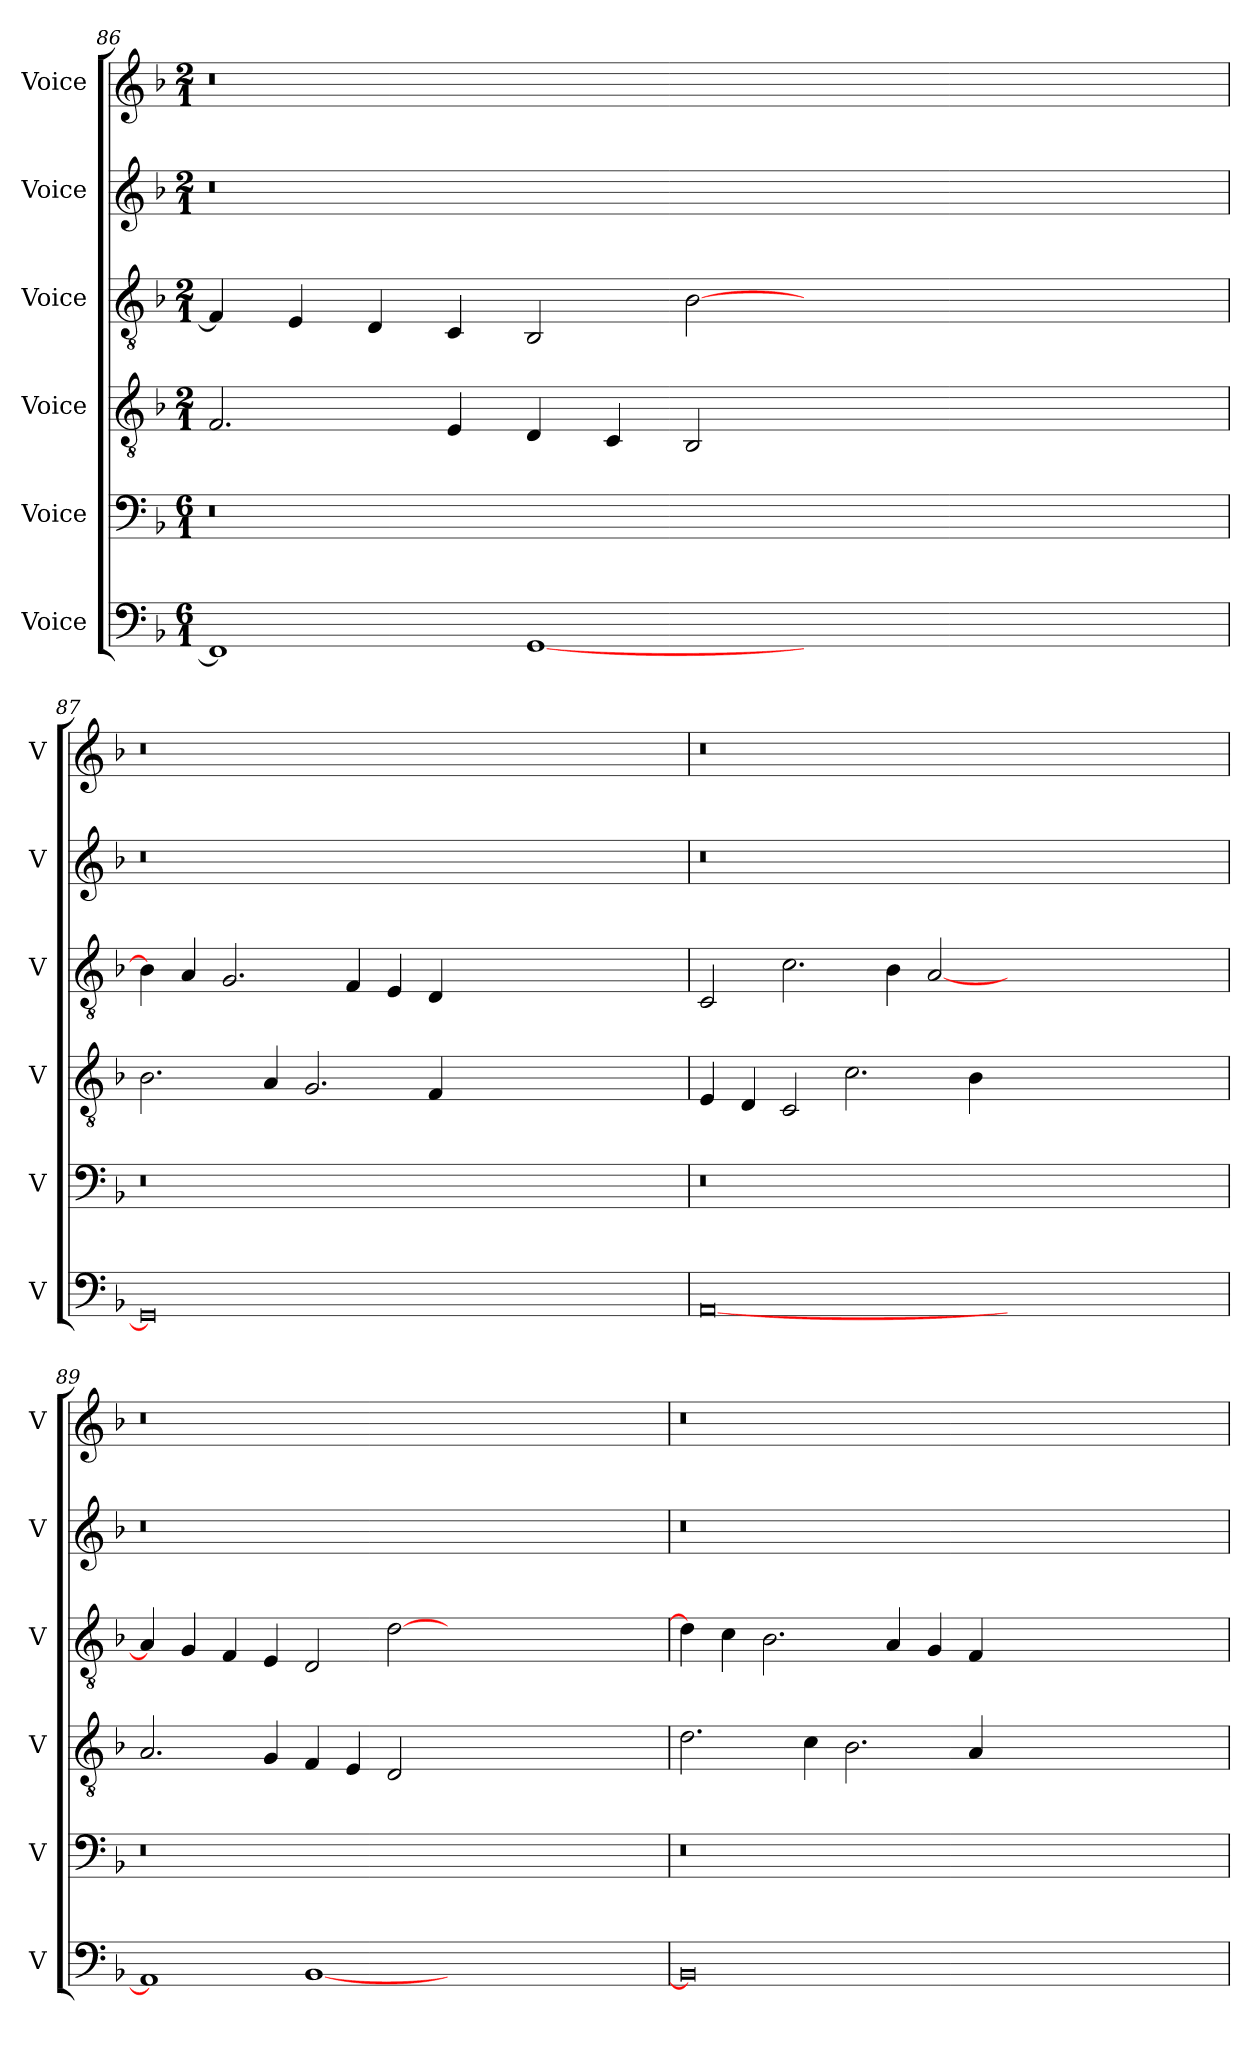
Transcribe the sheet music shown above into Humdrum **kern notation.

**kern	**kern	**kern	**kern	**kern	**kern
*part6	*part5	*part4	*part3	*part2	*part1
*staff6	*staff5	*staff4	*staff3	*staff2	*staff1
*I"Voice	*I"Voice	*I"Voice	*I"Voice	*I"Voice	*I"Voice
*I'V	*I'V	*I'V	*I'V	*I'V	*I'V
!!LO:LB:g=z
*clefF4	*clefF4	*clefGv2	*clefGv2	*clefG2	*clefG2
*k[b-]	*k[b-]	*k[b-]	*k[b-]	*k[b-]	*k[b-]
*M6/1	*M6/1	*M2/1	*M2/1	*M2/1	*M2/1
=86	=86	=86	=86	=86	=86
1FF]	0r	2.F/	4F/]	0r	0r
.	.	.	4E/	.	.
.	.	.	4D/	.	.
.	.	4E/	4C/	.	.
[1GG	.	4D/	2BB-/	.	.
.	.	4C/	.	.	.
.	.	2BB-/	[2B-\	.	.
00ryy	00ryy	00ryy	00ryy	00ryy	00ryy
=87	=87	=87	=87	=87	=87
0GG]	0r	2.B-\	4B-\]	0r	0r
.	.	.	4A/	.	.
.	.	.	2.G/	.	.
.	.	4A/	.	.	.
.	.	2.G/	.	.	.
.	.	.	4F/	.	.
.	.	.	4E/	.	.
.	.	4F/	4D/	.	.
00ryy	00ryy	00ryy	00ryy	00ryy	00ryy
!!LO:PB:g=z
=88	=88	=88	=88	=88	=88
[0AA	0r	4E/	2C/	0r	0r
.	.	4D/	.	.	.
.	.	2C/	2.c\	.	.
.	.	2.c\	.	.	.
.	.	.	4B-\	.	.
.	.	.	[2A/	.	.
.	.	4B-\	.	.	.
00ryy	00ryy	00ryy	00ryy	00ryy	00ryy
=89	=89	=89	=89	=89	=89
1AA]	0r	2.A/	4A/]	0r	0r
.	.	.	4G/	.	.
.	.	.	4F/	.	.
.	.	4G/	4E/	.	.
[1BB-	.	4F/	2D/	.	.
.	.	4E/	.	.	.
.	.	2D/	[2d\	.	.
00ryy	00ryy	00ryy	00ryy	00ryy	00ryy
!!LO:LB:g=z
=90	=90	=90	=90	=90	=90
0BB-]	0r	2.d\	4d\]	0r	0r
.	.	.	4c\	.	.
.	.	.	2.B-\	.	.
.	.	4c\	.	.	.
.	.	2.B-\	.	.	.
.	.	.	4A/	.	.
.	.	.	4G/	.	.
.	.	4A/	4F/	.	.
00ryy	00ryy	00ryy	00ryy	00ryy	00ryy
=	=	=	=	=	=
*-	*-	*-	*-	*-	*-
